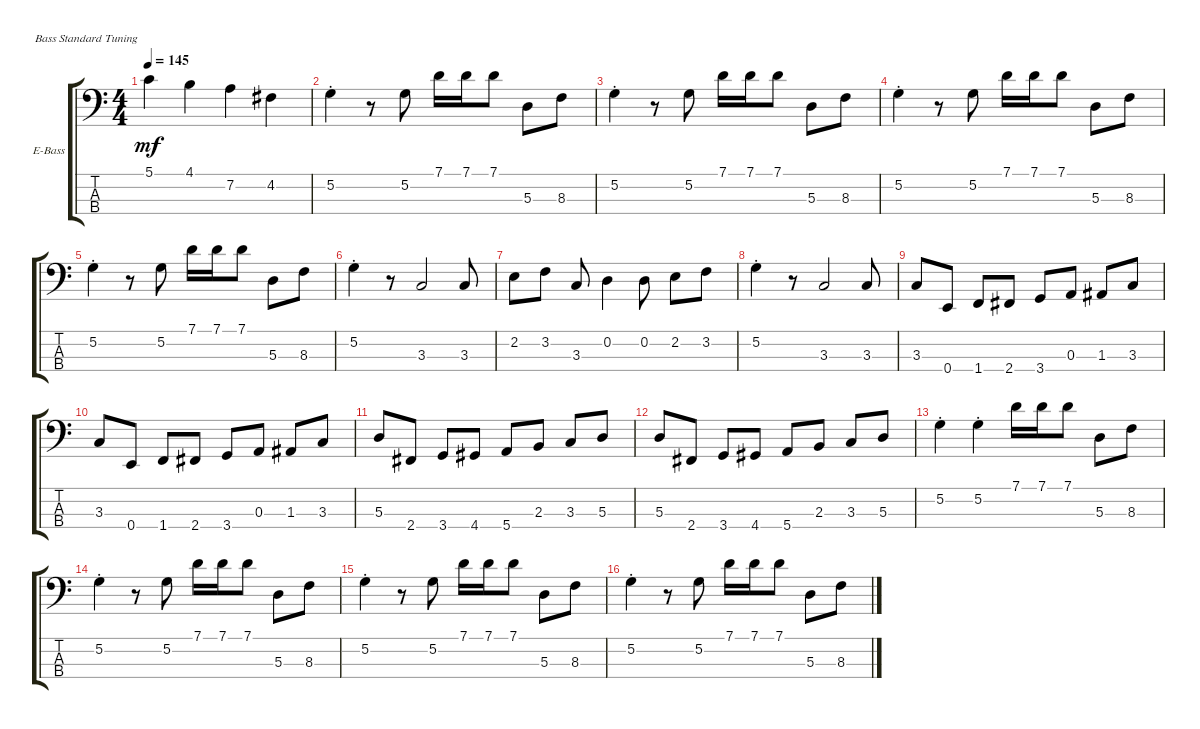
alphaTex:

\defaultSystemsLayout 4
\bracketExtendMode groupsimilarinstruments
\firstSystemTrackNameOrientation horizontal
\otherSystemsTrackNameOrientation horizontal
\track ("Electric Bass" "E-Bass") {instrument electricbassfinger}
\staff {score tabs}
\tuning (G2 D2 A1 E1)
\ts (4 4)
\tempo 145
\clef f4
\ks c
5.1.4{dy mf} 4.1.4 7.2.4 4.2.4 |
5.2{st}.4 r.8 5.2.8 7.1.16 7.1.16 7.1.8 5.3.8 8.3.8 |
5.2{st}.4 r.8 5.2.8 7.1.16 7.1.16 7.1.8 5.3.8 8.3.8 |
5.2{st}.4 r.8 5.2.8 7.1.16 7.1.16 7.1.8 5.3.8 8.3.8 |
5.2{st}.4 r.8 5.2.8 7.1.16 7.1.16 7.1.8 5.3.8 8.3.8 |
5.2{st}.4 r.8 3.3.2 3.3.8 |
2.2.8 3.2.8 3.3.8 0.2.4 0.2.8 2.2.8 3.2.8 |
5.2{st}.4 r.8 3.3.2 3.3.8 |
3.3.8 0.4.8 1.4.8 2.4.8 3.4.8 0.3.8 1.3.8 3.3.8 |
3.3.8 0.4.8 1.4.8 2.4.8 3.4.8 0.3.8 1.3.8 3.3.8 |
5.3.8 2.4.8 3.4.8 4.4.8 5.4.8 2.3.8 3.3.8 5.3.8 |
5.3.8 2.4.8 3.4.8 4.4.8 5.4.8 2.3.8 3.3.8 5.3.8 |
5.2{st}.4 5.2{st}.4 7.1.16 7.1.16 7.1.8 5.3.8 8.3.8 |
5.2{st}.4 r.8 5.2.8 7.1.16 7.1.16 7.1.8 5.3.8 8.3.8 |
5.2{st}.4 r.8 5.2.8 7.1.16 7.1.16 7.1.8 5.3.8 8.3.8 |
5.2{st}.4 r.8 5.2.8 7.1.16 7.1.16 7.1.8 5.3.8 8.3.8
